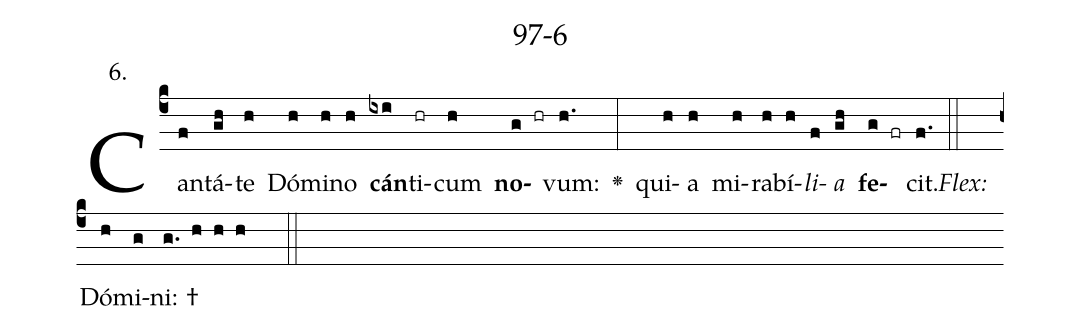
name: 97-6;
annotation: 6.;
%%
(c4)Can(f)tá(gh)te(h) Dó(h)mi(h)no(h) <b>cán</b>(ixi)ti(hr)cum(h) <b>no</b>(g hr)vum:(h.) <v>\greheightstar</v>(:) qui(h)a(h) mi(h)ra(h)bí(h)<i>li</i>(f)<i>a</i>(gh) <b>fe</b>(g fr)cit.(f.) (::)
<i>Flex:</i>()  Dó(h)mi(g)ni: †(g. h h h  ::)

%E(h) u(h) o(f) u(gh) a(g) e.(f.) (::)
